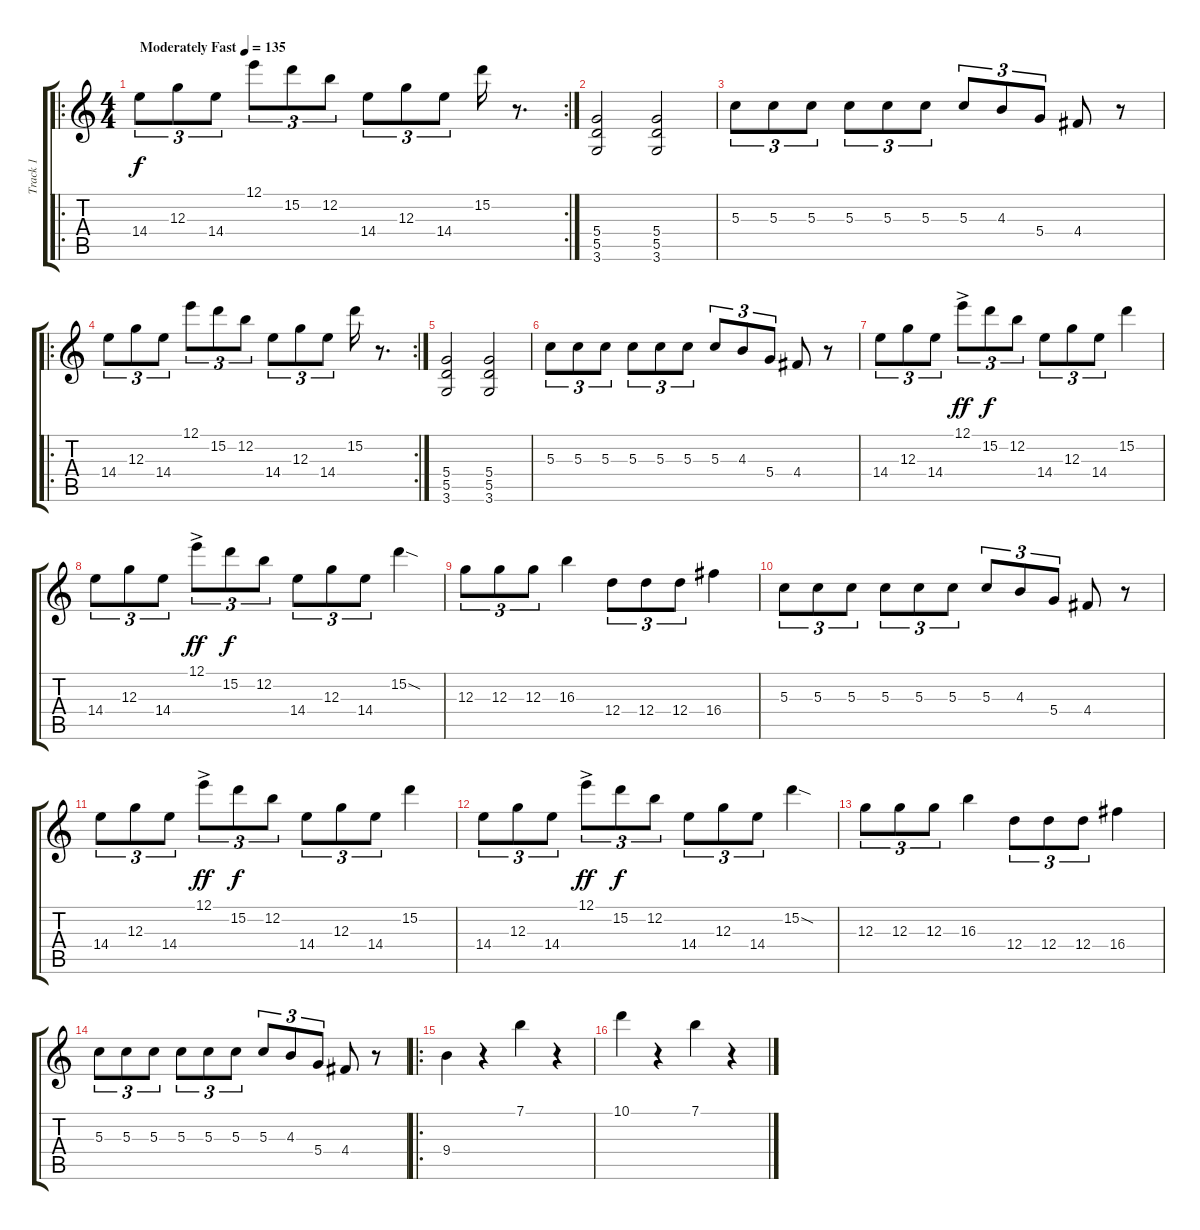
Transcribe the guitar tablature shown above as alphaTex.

\track ("Track 1" "Track 1") {instrument overdrivenguitar}
\staff {score tabs}
\tuning (E4 B3 G3 D3 A2 E2) {hide}
\ro
\rc 2
\ts (4 4)
\tempo (135 "Moderately Fast")
\clef g2
\ks c
14.4.8{tu (3 2) dy f instrument overdrivenguitar} 12.3.8{tu (3 2)} 14.4.8{tu (3 2)} 12.1.8{tu (3 2)} 15.2.8{tu (3 2)} 12.2.8{tu (3 2)} 14.4.8{tu (3 2)} 12.3.8{tu (3 2)} 14.4.8{tu (3 2)} 15.2.16 r.8{d} |
(5.4 5.5 3.6).2 (5.4 5.5 3.6).2 |
5.3.8{tu (3 2)} 5.3.8{tu (3 2)} 5.3.8{tu (3 2)} 5.3.8{tu (3 2)} 5.3.8{tu (3 2)} 5.3.8{tu (3 2)} 5.3.8{tu (3 2)} 4.3.8{tu (3 2)} 5.4.8{tu (3 2)} 4.4.8 r.8 |
\ro
\rc 2
14.4.8{tu (3 2)} 12.3.8{tu (3 2)} 14.4.8{tu (3 2)} 12.1.8{tu (3 2)} 15.2.8{tu (3 2)} 12.2.8{tu (3 2)} 14.4.8{tu (3 2)} 12.3.8{tu (3 2)} 14.4.8{tu (3 2)} 15.2.16 r.8{d} |
(5.4 5.5 3.6).2 (5.4 5.5 3.6).2 |
5.3.8{tu (3 2)} 5.3.8{tu (3 2)} 5.3.8{tu (3 2)} 5.3.8{tu (3 2)} 5.3.8{tu (3 2)} 5.3.8{tu (3 2)} 5.3.8{tu (3 2)} 4.3.8{tu (3 2)} 5.4.8{tu (3 2)} 4.4.8 r.8 |
14.4.8{tu (3 2)} 12.3.8{tu (3 2)} 14.4.8{tu (3 2)} 12.1{ac}.8{tu (3 2) dy ff} 15.2.8{tu (3 2) dy f} 12.2.8{tu (3 2)} 14.4.8{tu (3 2)} 12.3.8{tu (3 2)} 14.4.8{tu (3 2)} 15.2.4 |
14.4.8{tu (3 2)} 12.3.8{tu (3 2)} 14.4.8{tu (3 2)} 12.1{ac}.8{tu (3 2) dy ff} 15.2.8{tu (3 2) dy f} 12.2.8{tu (3 2)} 14.4.8{tu (3 2)} 12.3.8{tu (3 2)} 14.4.8{tu (3 2)} 15.2{sod}.4 |
12.3.8{tu (3 2)} 12.3.8{tu (3 2)} 12.3.8{tu (3 2)} 16.3.4 12.4.8{tu (3 2)} 12.4.8{tu (3 2)} 12.4.8{tu (3 2)} 16.4.4 |
5.3.8{tu (3 2)} 5.3.8{tu (3 2)} 5.3.8{tu (3 2)} 5.3.8{tu (3 2)} 5.3.8{tu (3 2)} 5.3.8{tu (3 2)} 5.3.8{tu (3 2)} 4.3.8{tu (3 2)} 5.4.8{tu (3 2)} 4.4.8 r.8 |
14.4.8{tu (3 2)} 12.3.8{tu (3 2)} 14.4.8{tu (3 2)} 12.1{ac}.8{tu (3 2) dy ff} 15.2.8{tu (3 2) dy f} 12.2.8{tu (3 2)} 14.4.8{tu (3 2)} 12.3.8{tu (3 2)} 14.4.8{tu (3 2)} 15.2.4 |
14.4.8{tu (3 2)} 12.3.8{tu (3 2)} 14.4.8{tu (3 2)} 12.1{ac}.8{tu (3 2) dy ff} 15.2.8{tu (3 2) dy f} 12.2.8{tu (3 2)} 14.4.8{tu (3 2)} 12.3.8{tu (3 2)} 14.4.8{tu (3 2)} 15.2{sod}.4 |
12.3.8{tu (3 2)} 12.3.8{tu (3 2)} 12.3.8{tu (3 2)} 16.3.4 12.4.8{tu (3 2)} 12.4.8{tu (3 2)} 12.4.8{tu (3 2)} 16.4.4 |
5.3.8{tu (3 2)} 5.3.8{tu (3 2)} 5.3.8{tu (3 2)} 5.3.8{tu (3 2)} 5.3.8{tu (3 2)} 5.3.8{tu (3 2)} 5.3.8{tu (3 2)} 4.3.8{tu (3 2)} 5.4.8{tu (3 2)} 4.4.8 r.8 |
\ro
9.4.4 r.4 7.1.4 r.4 |
10.1.4 r.4 7.1.4 r.4
